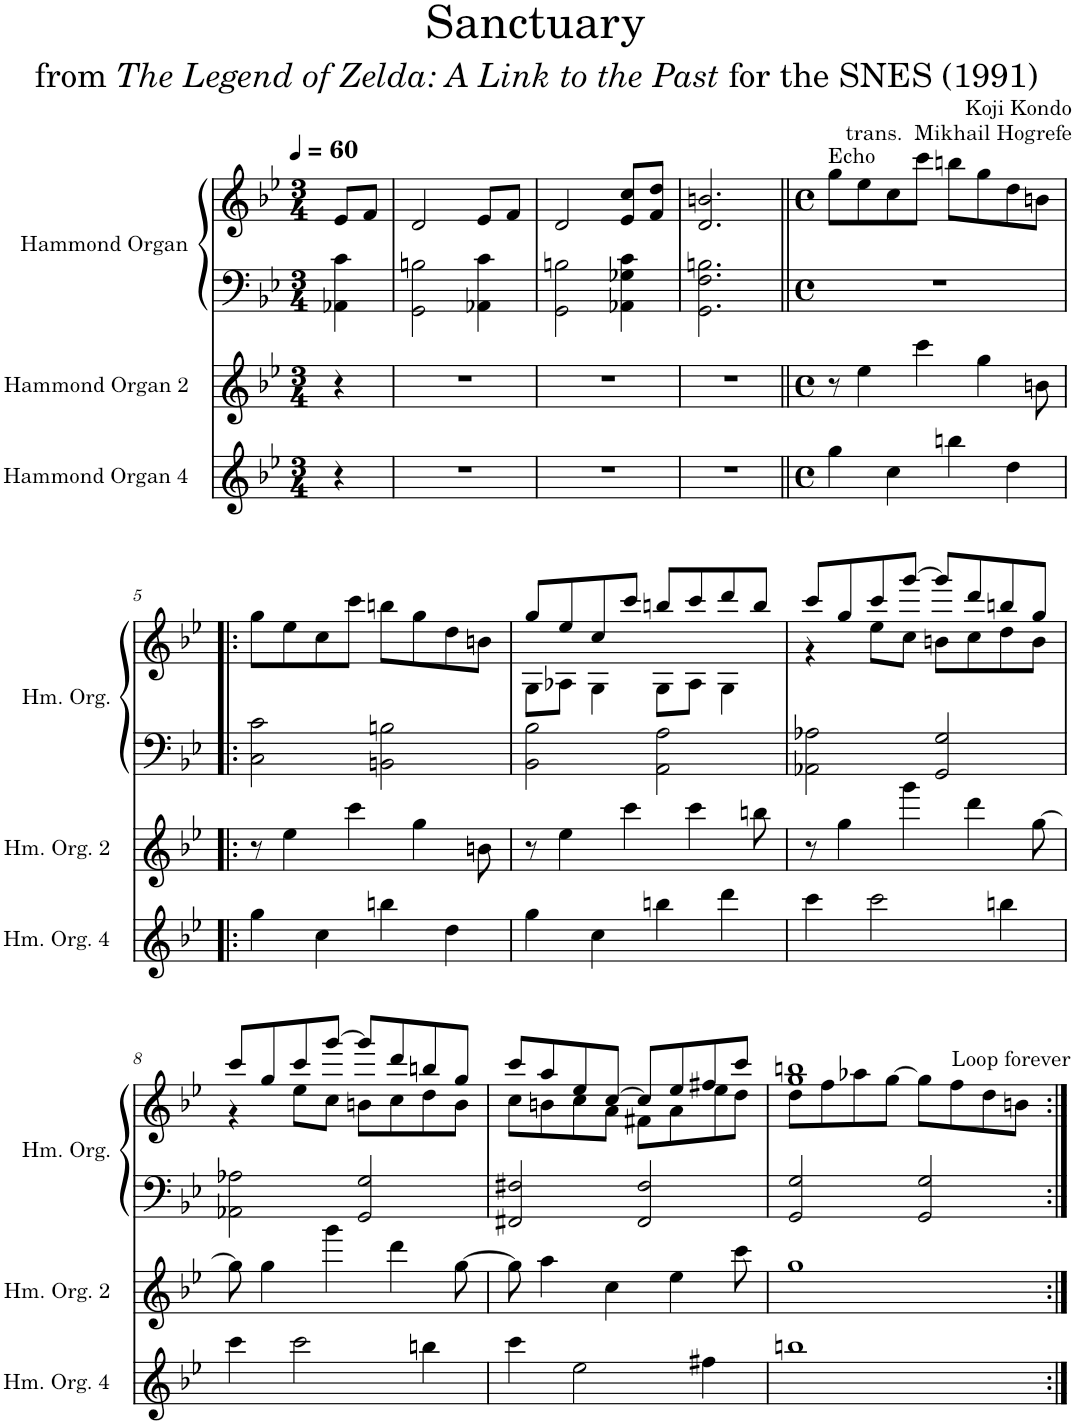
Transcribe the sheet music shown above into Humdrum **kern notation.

**kern	**kern	**kern	**kern
*part3	*part2	*part1	*part1
*staff4	*staff3	*staff2	*staff1
*I"Hammond Organ 4	*I"Hammond Organ 2	*I"Hammond Organ	*
*I'Hm. Org. 4	*I'Hm. Org. 2	*I'Hm. Org.	*
*clefG2	*clefG2	*clefF4	*clefG2
*k[b-e-]	*k[b-e-]	*k[b-e-]	*k[b-e-]
*M3/4	*M3/4	*M3/4	*M3/4
*MM60	*MM60	*MM60	*MM60
=	=	=	=
4r	4r	4AA-X\ 4c\	8e-/L
.	.	.	8f/J
=1	=1	=1	=1
2.r	2.r	2GG\ 2Bn\	2d/
.	.	4AA-X\ 4c\	8e-/L
.	.	.	8f/J
=2	=2	=2	=2
2.r	2.r	2GG\ 2Bn\	2d/
.	.	4AA-X\ 4G-X\ 4c\	8e-/ 8cc/L
.	.	.	8f/ 8dd/J
=3	=3	=3	=3
2.r	2.r	2.GG\ 2.F\ 2.Bn\	2.d/ 2.bn/
=4||	=4||	=4||	=4||
*M4/4	*M4/4	*M4/4	*M4/4
*met(c)	*met(c)	*met(c)	*met(c)
!	!	!	!LO:TX:a:t=Echo
4gg\	8r	1r	8gg\L
.	4ee-\	.	8ee-\
4cc\	.	.	8cc\
.	4ccc\	.	8ccc\J
4bbn\	.	.	8bbn\L
.	4gg\	.	8gg\
4dd\	.	.	8dd\
.	8bn\	.	8bn\J
!!LO:LB:g=z
=5!|:	=5!|:	=5!|:	=5!|:
4gg\	8r	2C\ 2c\	8gg\L
.	4ee-\	.	8ee-\
4cc\	.	.	8cc\
.	4ccc\	.	8ccc\J
4bbn\	.	2BBn\ 2Bn\	8bbn\L
.	4gg\	.	8gg\
4dd\	.	.	8dd\
.	8bn\	.	8bn\J
=6	=6	=6	=6
*	*	*	*^
4gg\	8r	2BB-\ 2B-\	8gg/L	8G\L
.	4ee-\	.	8ee-/	8A-X\J
4cc\	.	.	8cc/	4G\
.	4ccc\	.	8ccc/J	.
4bbn\	.	2AA\ 2A\	8bbn/L	8G\L
.	4ccc\	.	8ccc/	8A-\J
4ddd\	.	.	8ddd/	4G\
.	8bbn\	.	8bb/J	.
=7	=7	=7	=7	=7
4ccc\	8r	2AA-X\ 2A-X\	8ccc/L	4r
.	4gg\	.	8gg/	.
2ccc\	.	.	8ccc/	8ee-\L
.	4ggg\	.	[8ggg/J	8cc\J
.	.	2GG/ 2G/	8ggg/L]	8bn\L
.	4ddd\	.	8ddd/	8cc\
4bbn\	.	.	8bbn/	8dd\
.	[8gg\	.	8gg/J	8b\J
!!LO:LB:g=z	!!
=8	=8	=8	=8	=8
4ccc\	8gg\]	2AA-X\ 2A-X\	8ccc/L	4r
.	4gg\	.	8gg/	.
2ccc\	.	.	8ccc/	8ee-\L
.	4ggg\	.	[8ggg/J	8cc\J
.	.	2GG/ 2G/	8ggg/L]	8bn\L
.	4ddd\	.	8ddd/	8cc\
4bbn\	.	.	8bbn/	8dd\
.	[8gg\	.	8gg/J	8b\J
=9	=9	=9	=9	=9
4ccc\	8gg\]	2FF#X/ 2F#X/	8ccc/L	8cc\L
.	4aa\	.	8aa/	8bn\
2ee-\	.	.	8ee-/	8cc\
.	4cc\	.	[8cc/J	8a\J
.	.	2FF#/ 2F#/	8cc/L]	8f#X\L
.	4ee-\	.	8ee-/	8a\
4ff#X\	.	.	8ff#X/	8ee-\
.	8ccc\	.	8ccc/J	8dd\J
=10	=10	=10	=10	=10
1bbn	1gg	2GG/ 2G/	1gg 1bbn	8dd\L
.	.	.	.	8ff\
.	.	.	.	8aa-X\
.	.	.	.	[>8gg\J
.	.	2GG/ 2G/	.	8gg\L]
.	.	.	.	8ff\
!	!	!	!	!LO:TX:a:t=Loop forever
.	.	.	.	8dd\
.	.	.	.	8bn\J
*	*	*	*v	*v
=:|!	=:|!	=:|!	=:|!
*-	*-	*-	*-
